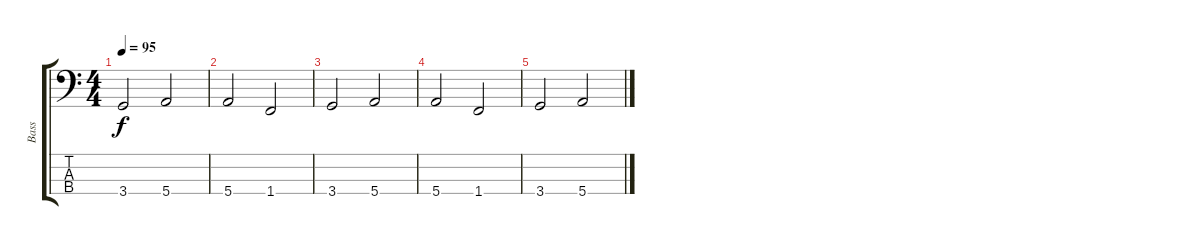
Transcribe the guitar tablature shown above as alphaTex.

\track ("Bass" "Bass") {instrument electricbassfinger}
\staff {score tabs}
\tuning (G2 D2 A1 E1) {hide}
\ts (4 4)
\tempo 95
\clef f4
\ks c
3.4.2{dy f} 5.4.2 |
5.4.2 1.4.2 |
3.4.2 5.4.2 |
5.4.2 1.4.2 |
3.4.2 5.4.2
